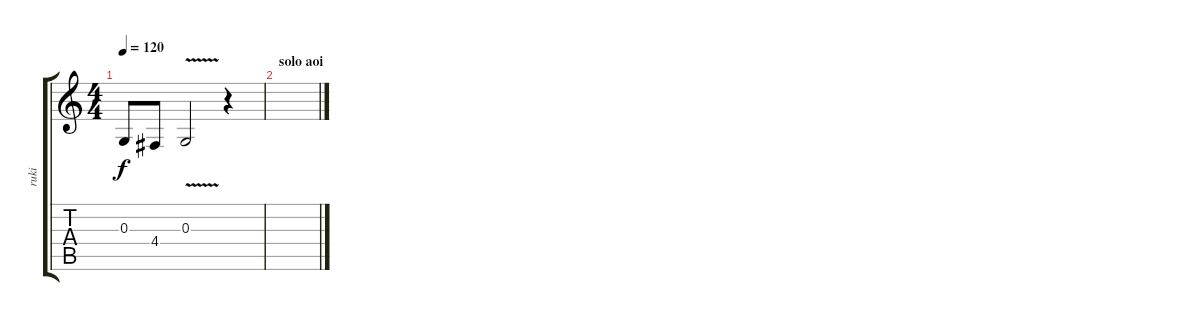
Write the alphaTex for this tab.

\track ("ruki" "ruki") {instrument voiceoohs}
\staff {score tabs}
\tuning (E4 B3 G3 D3 A2 E2) {hide}
\ts (4 4)
\tempo 120
\clef g2
\ks c
0.3{t}.8{dy f} 4.4.8 0.3{v}.2 r.4 |
\section ("" "solo aoi")
